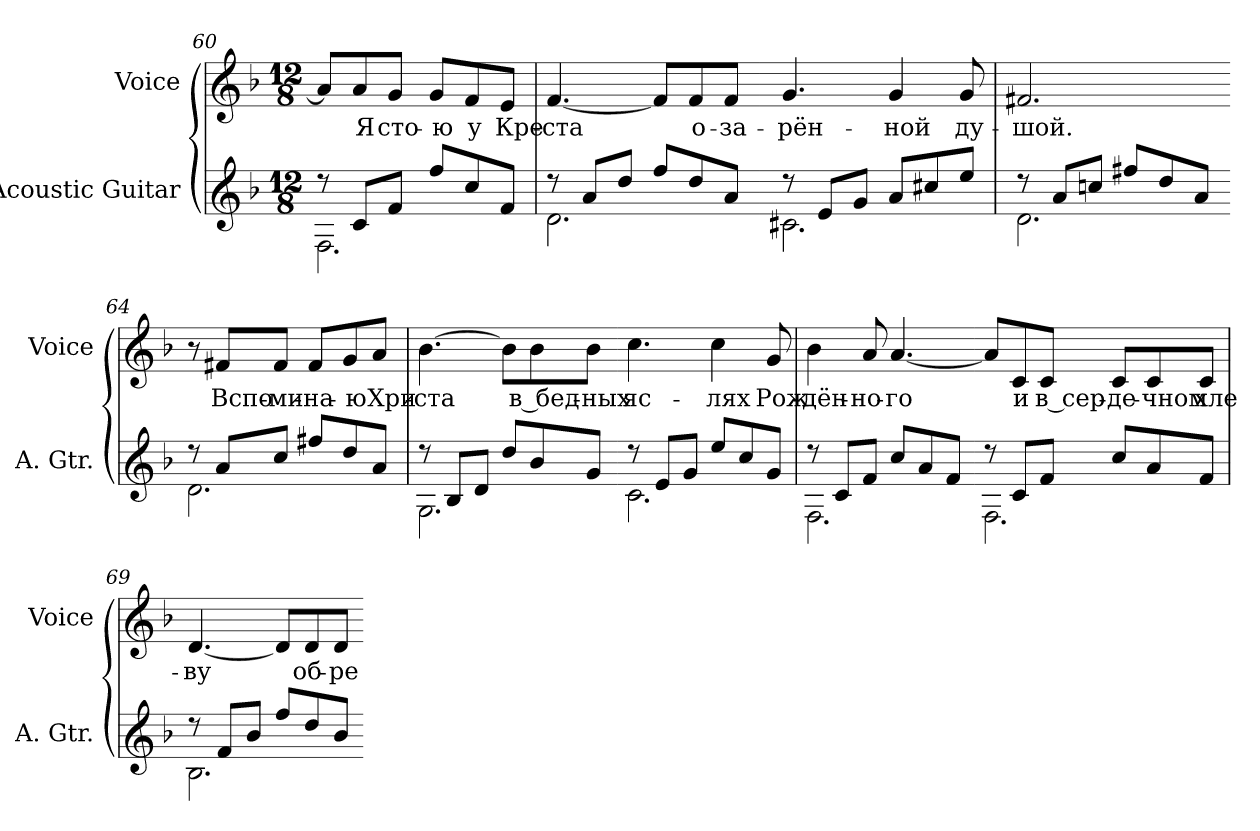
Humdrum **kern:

**kern	**kern	**text
*part2	*part1	*part1
*staff2	*staff1	*staff1
*I"Acoustic Guitar	*I"Voice	*
*I'A. Gtr.	*I'Voice	*
*clefG2	*clefG2	*
*ITrd7c12	*	*
*k[b-]	*k[b-]	*
*F:	*F:	*
*M12/8	*M12/8	*
=60	=60	=60
*^	*	*
8r	2.FFi\	8ai/L]	.
!	!	!	!LO:LY:b:color=#000000
8Ci/L	.	8ai/	Я
!	!	!	!LO:LY:b:color=#000000
8Fi/J	.	8gi/J	сто-
!	!	!	!LO:LY:b:color=#000000
8fi/L	.	8gi/L	-ю
!	!	!	!LO:LY:b:color=#000000
8ci/	.	8fi/	у
!	!	!	!LO:LY:b:color=#000000
8Fi/J	.	8ei/J	Кре-
=61	=61	=61	=61
!	!	!	!LO:LY:b:color=#000000
8r	2.Di\	[<4.fi/	-ста
8Ai/L	.	.	.
8di/J	.	.	.
8fi/L	.	8fi/L]	.
!	!	!	!LO:LY:b:color=#000000
8di/	.	8fi/	о-
!	!	!	!LO:LY:b:color=#000000
8Ai/J	.	8fi/J	-за-
=62-	=62-	=62-	=62-
!	!	!	!LO:LY:b:color=#000000
8r	2.C#Xi\	4.gi/	-рён-
8Ei/L	.	.	.
8Gi/J	.	.	.
!	!	!	!LO:LY:b:color=#000000
8Ai/L	.	4gi/	-ной
8c#Xi/	.	.	.
!	!	!	!LO:LY:b:color=#000000
8ei/J	.	8gi/	ду-
=63	=63	=63	=63
!	!	!	!LO:LY:b:color=#000000
8r	2.Di\	2.f#Xi/	-шой.
8Ai/L	.	.	.
8cni/J	.	.	.
8f#Xi/L	.	.	.
8di/	.	.	.
8Ai/J	.	.	.
!!LO:LB:g=z
=64-	=64-	=64-	=64-
8r	2.Di\	8r	.
!	!	!	!LO:LY:b:color=#000000
8Ai/L	.	8f#Xi/L	Вспо-
!	!	!	!LO:LY:b:color=#000000
8ci/J	.	8f#i/J	-ми-
!	!	!	!LO:LY:b:color=#000000
8f#Xi/L	.	8f#i/L	-на-
!	!	!	!LO:LY:b:color=#000000
8di/	.	8gi/	-ю
!	!	!	!LO:LY:b:color=#000000
8Ai/J	.	8ai/J	Хри-
=65	=65	=65	=65
!	!	!	!LO:LY:b:color=#000000
8r	2.GGi\	[>4.b-i\	-ста
8BB-i/L	.	.	.
8Di/J	.	.	.
8di/L	.	8b-i\L]	.
!	!	!	!LO:LY:b:color=#000000
8B-i/	.	8b-i\	в бед-
!	!	!	!LO:LY:b:color=#000000
8Gi/J	.	8b-i\J	-ных
=66-	=66-	=66-	=66-
!	!	!	!LO:LY:b:color=#000000
8r	2.Ci\	4.cci\	яс-
8Ei/L	.	.	.
8Gi/J	.	.	.
!	!	!	!LO:LY:b:color=#000000
8ei/L	.	4cci\	-лях
8ci/	.	.	.
!	!	!	!LO:LY:b:color=#000000
8Gi/J	.	8gi/	Рож-
=67	=67	=67	=67
!	!	!	!LO:LY:b:color=#000000
8r	2.FFi\	4b-i\	-дён-
8Ci/L	.	.	.
!	!	!	!LO:LY:b:color=#000000
8Fi/J	.	8ai/	-но-
!	!	!	!LO:LY:b:color=#000000
8ci/L	.	[<4.ai/	-го
8Ai/	.	.	.
8Fi/J	.	.	.
!!LO:LB:g=z
=68-	=68-	=68-	=68-
8r	2.FFi\	8ai/L]	.
!	!	!	!LO:LY:b:color=#000000
8Ci/L	.	8ci/	и
!	!	!	!LO:LY:b:color=#000000
8Fi/J	.	8ci/J	в сер-
!	!	!	!LO:LY:b:color=#000000
8ci/L	.	8ci/L	-де-
!	!	!	!LO:LY:b:color=#000000
8Ai/	.	8ci/	-чном
!	!	!	!LO:LY:b:color=#000000
8Fi/J	.	8ci/J	хле-
=69	=69	=69	=69
!	!	!	!LO:LY:b:color=#000000
8r	2.BB-i\	[<4.di/	-ву
8Fi/L	.	.	.
8B-i/J	.	.	.
8fi/L	.	8di/L]	.
!	!	!	!LO:LY:b:color=#000000
8di/	.	8di/	об-
!	!	!	!LO:LY:b:color=#000000
8B-i/J	.	8di/J	-ре-
*v	*v	*	*
=-	=-	=-
*-	*-	*-
